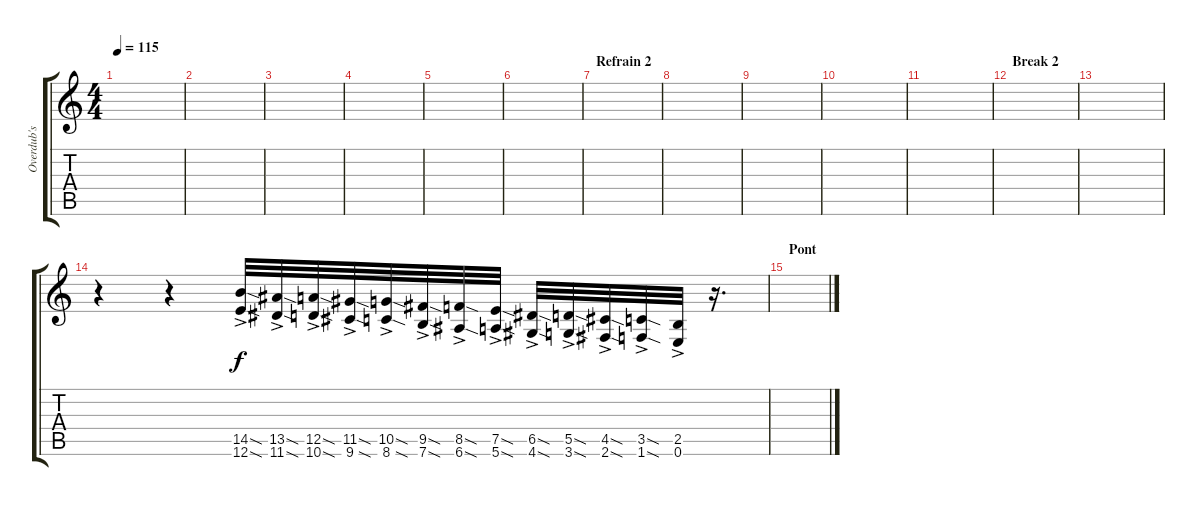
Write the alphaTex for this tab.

\track ("Overdub's guitare" "Overdub's ") {instrument distortionguitar}
\staff {score tabs}
\tuning (E4 B3 G3 D3 A2 E2) {hide}
\ts (4 4)
\tempo 115
\clef g2
\ks c
|
|
|
|
|
|
\section ("" "Refrain 2")
|
|
|
|
|
\section ("" "Break 2")
|
|
r.4 r.4 (14.5{sod ac} 12.6{sod ac}).32{instrument guitarfretnoise} (13.5{sod ac} 11.6{sod ac}).32 (12.5{sod ac} 10.6{sod ac}).32 (11.5{sod ac} 9.6{sod ac}).32 (10.5{sod ac} 8.6{sod ac}).32 (9.5{sod ac} 7.6{sod ac}).32 (8.5{sod ac} 6.6{sod ac}).32 (7.5{sod ac} 5.6{sod ac}).32 (6.5{sod ac} 4.6{sod ac}).32 (5.5{sod ac} 3.6{sod ac}).32 (4.5{sod ac} 2.6{sod ac}).32 (3.5{sod ac} 1.6{sod ac}).32 (2.5{ac} 0.6{ac}).32 r.16{d} |
\section ("" "Pont")
